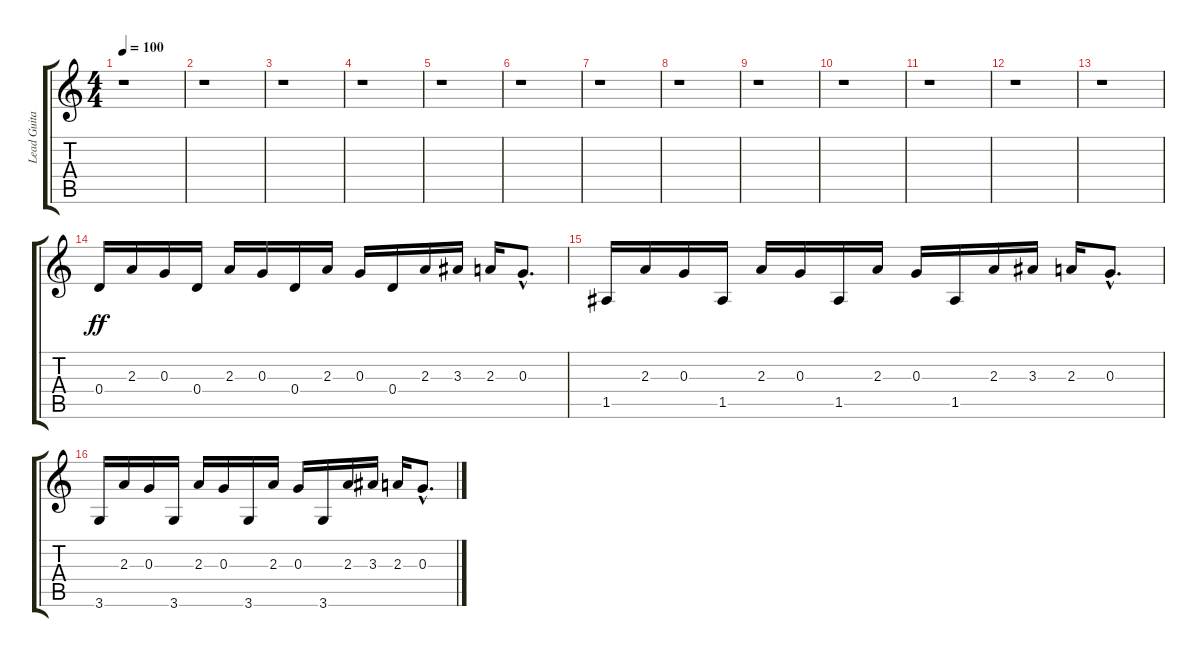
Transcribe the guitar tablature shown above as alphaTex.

\track ("Lead Guitar" "Lead Guita") {instrument distortionguitar}
\staff {score tabs}
\tuning (E4 B3 G3 D3 A2 E2) {hide}
\ts (4 4)
\tempo 100
\clef g2
\ks c
r.1{dy ff instrument distortionguitar} |
r.1 |
r.1 |
r.1 |
r.1 |
r.1 |
r.1 |
r.1 |
r.1 |
r.1 |
r.1 |
r.1 |
r.1 |
0.4.16 2.3.16 0.3.16 0.4.16 2.3.16 0.3.16 0.4.16 2.3.16 0.3.16 0.4.16 2.3.16 3.3.16 2.3.16 0.3{hac}.8{d} |
1.5.16 2.3.16 0.3.16 1.5.16 2.3.16 0.3.16 1.5.16 2.3.16 0.3.16 1.5.16 2.3.16 3.3.16 2.3.16 0.3{hac}.8{d} |
3.6.16 2.3.16 0.3.16 3.6.16 2.3.16 0.3.16 3.6.16 2.3.16 0.3.16 3.6.16 2.3.16 3.3.16 2.3.16 0.3{hac}.8{d}
